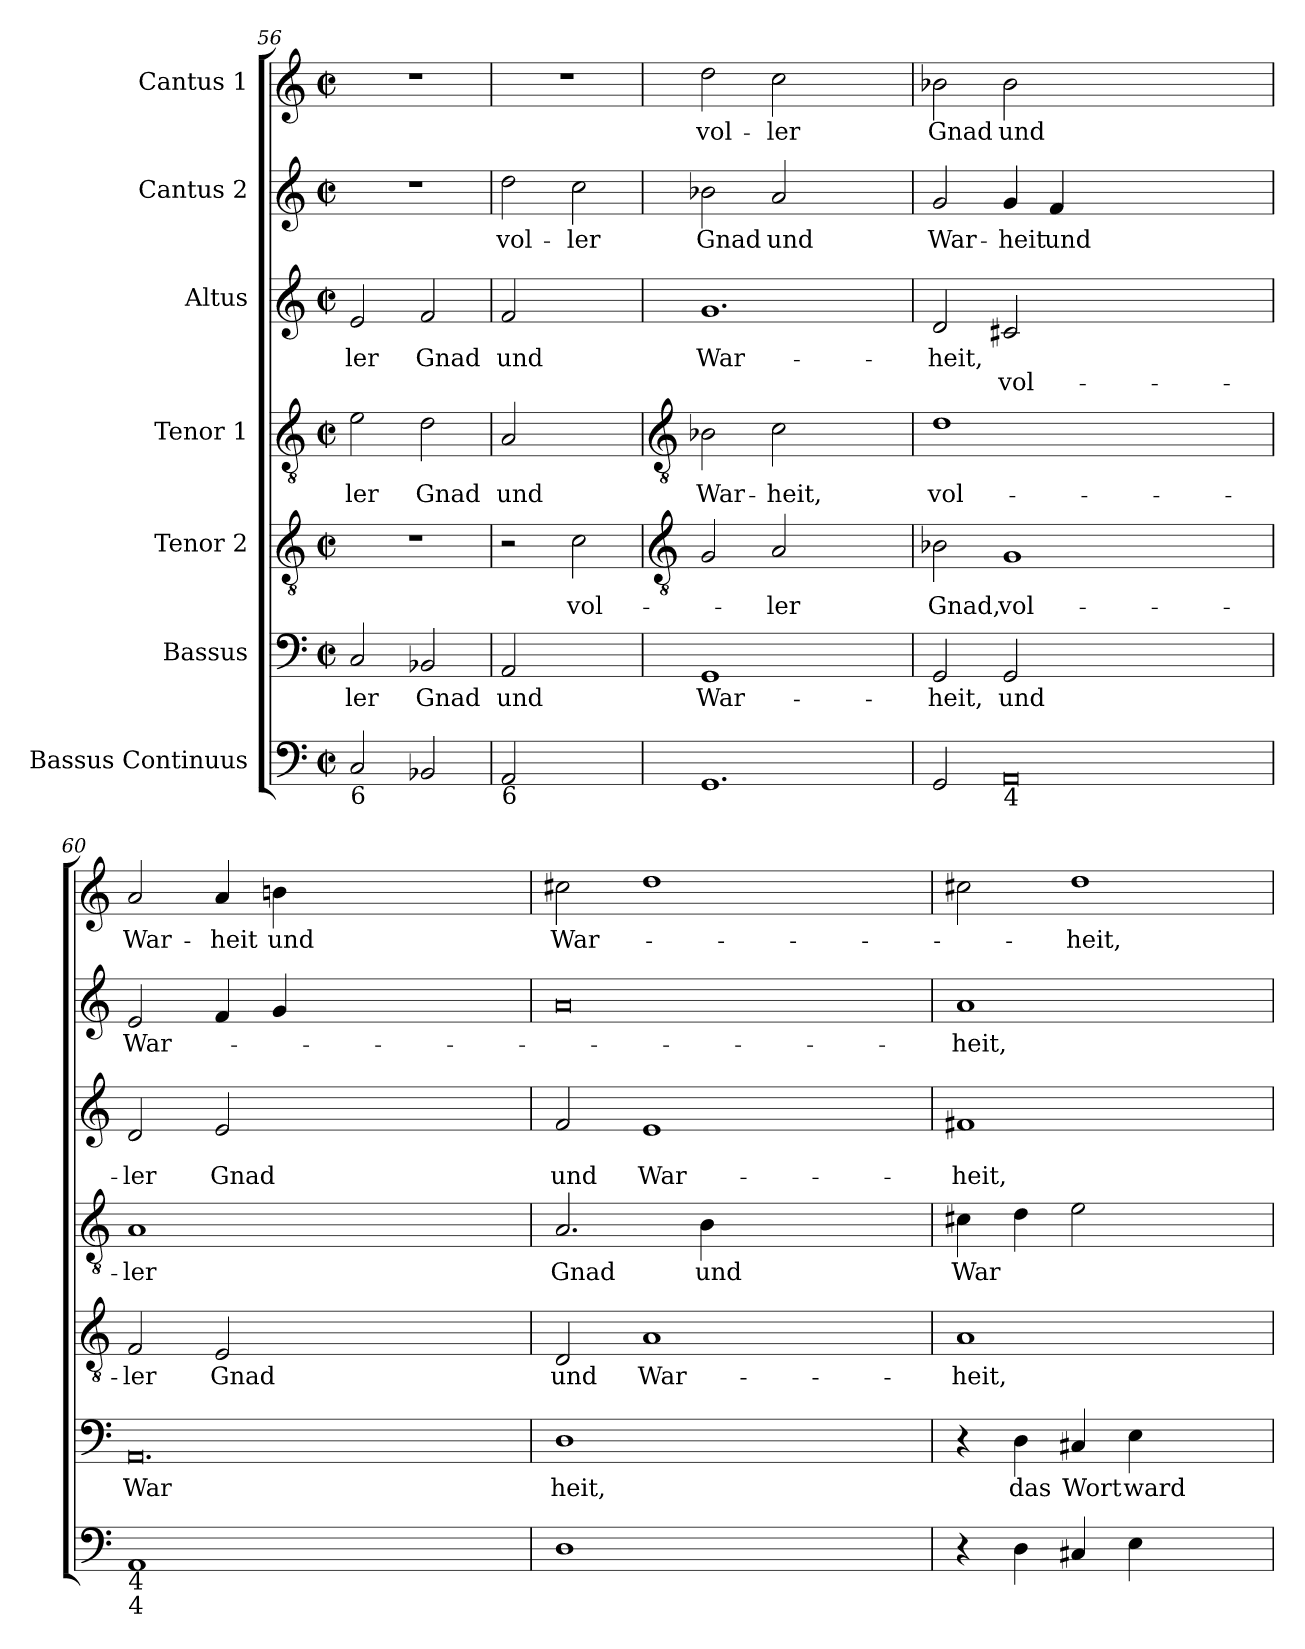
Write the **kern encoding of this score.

**kern	**kern	**text	**kern	**text	**kern	**text	**kern	**text	**text	**kern	**text	**kern	**text
*part7	*part6	*part6	*part5	*part5	*part4	*part4	*part3	*part3	*part3	*part2	*part2	*part1	*part1
*staff7	*staff6	*staff6	*staff5	*staff5	*staff4	*staff4	*staff3	*staff3	*staff3	*staff2	*staff2	*staff1	*staff1
*I"Bassus Continuus	*I"Bassus	*	*I"Tenor 2	*	*I"Tenor 1	*	*I"Altus	*	*	*I"Cantus 2	*	*I"Cantus 1	*
*clefF4	*clefF4	*	*clefGv2	*	*clefGv2	*	*clefG2	*	*	*clefG2	*	*clefG2	*
*k[]	*k[]	*	*k[]	*	*k[]	*	*k[]	*	*	*k[]	*	*k[]	*
*C:	*C:	*	*C:	*	*C:	*	*C:	*	*	*C:	*	*C:	*
*M2/2	*M2/2	*	*M2/2	*	*M2/2	*	*M2/2	*	*	*M2/2	*	*M2/2	*
*met(c|)	*met(c|)	*	*met(c|)	*	*met(c|)	*	*met(c|)	*	*	*met(c|)	*	*met(c|)	*
=56	=56	=56	=56	=56	=56	=56	=56	=56	=56	=56	=56	=56	=56
!LO:TX:b:t=6	!	!	!	!	!	!	!	!	!	!	!	!	!
!	!	!LO:LY:b	!	!	!	!LO:LY:b	!	!LO:LY:b	!	!	!	!	!
2C	2C	-ler	1r	.	2e	-ler	2e	-ler	.	1r	.	1r	.
!	!	!LO:LY:b	!	!	!	!LO:LY:b	!	!LO:LY:b	!	!	!	!	!
2BB-X	2BB-X	Gnad	.	.	2d	Gnad	2f	Gnad	.	.	.	.	.
=57	=57	=57	=57	=57	=57	=57	=57	=57	=57	=57	=57	=57	=57
!LO:TX:b:t=6	!	!	!	!	!	!	!	!	!	!	!	!	!
!	!	!LO:LY:b	!	!	!	!LO:LY:b	!	!LO:LY:b	!	!	!LO:LY:b	!	!
2AA	2AA	und	2r	.	2A	und	2f	und	.	2dd	vol-	1r	.
!	!	!	!	!LO:LY:b	!	!	!	!	!	!	!LO:LY:b	!	!
2ryy	2ryy	.	2c	vol-	2ryy	.	2ryy	.	.	2cc	-ler	.	.
!!LO:LB:g=z
=58	=58	=58	=58	=58	=58	=58	=58	=58	=58	=58	=58	=58	=58
*	*	*	*clefGv2	*	*clefGv2	*	*	*	*	*	*	*	*
!	!	!LO:LY:b	!	!	!	!LO:LY:b	!	!LO:LY:b	!	!	!LO:LY:b	!	!LO:LY:b
*	*^	*	*	*	*	*	*	*	*	*	*	*	*
1.GG	1GG	1ryy	War-	2G	.	2B-X	War-	1.g	War-	.	2b-X	Gnad	2dd	vol-
!	!	!	!	!	!LO:LY:b	!	!LO:LY:b	!	!	!	!	!LO:LY:b	!	!LO:LY:b
.	.	.	.	2A	-ler	2c	-heit,	.	.	.	2a	und	2cc	-ler
.	2ryy	2ryy	.	2ryy	.	2ryy	.	.	.	.	2ryy	.	2ryy	.
=59A	=59A	=59A	=59A	=59A	=59A	=59A	=59A	=59A	=59A	=59A	=59A	=59A	=59A	=59A
!	!	!	!LO:LY:b	!	!LO:LY:b	!	!LO:LY:b	!	!LO:LY:b	!	!	!LO:LY:b	!	!LO:LY:b
2GG	2GG	1ryy	-heit,	2B-X	Gnad,	1d	vol-	2d	-heit,	.	2g	War-	2b-X	Gnad
!LO:TX:b:t=4	!	!	!	!	!	!	!	!	!	!	!	!	!	!
!	!	!	!LO:LY:b	!	!LO:LY:b	!	!	!	!	!LO:LY:b	!	!LO:LY:b	!	!LO:LY:b
0AA	2GG	.	und	1G	vol-	.	.	2c#X	.	vol-	4g	-heit	2b-	und
!	!	!	!	!	!	!	!	!	!	!	!	!LO:LY:b	!	!
.	.	.	.	.	.	.	.	.	.	.	4f	und	.	.
.	1.ryy	1.ryy	.	.	.	1.ryy	.	1.ryy	.	.	1.ryy	.	1.ryy	.
.	.	.	.	1ryy	.	.	.	.	.	.	.	.	.	.
=60A	=60A	=60A	=60A	=60A	=60A	=60A	=60A	=60A	=60A	=60A	=60A	=60A	=60A	=60A
!LO:TX:b:t=4	!	!	!	!	!	!	!	!	!	!	!	!	!	!
!LO:TX:b:t=4	!	!	!	!	!	!	!	!	!	!	!	!	!	!
!	!	!	!LO:LY:b	!	!LO:LY:b	!	!LO:LY:b	!	!	!LO:LY:b	!	!LO:LY:b	!	!LO:LY:b
1AA	0.AA	1ryy	War	2F	-ler	1A	-ler	2d	.	-ler	2e	War-	2a	War-
!	!	!	!	!	!LO:LY:b	!	!	!	!	!LO:LY:b	!	!	!	!LO:LY:b
.	.	.	.	2E	Gnad	.	.	2e	.	Gnad	4f	.	4a	-heit
!	!	!	!	!	!	!	!	!	!	!	!	!	!	!LO:LY:b
.	.	.	.	.	.	.	.	.	.	.	4g	.	4bn	und
0ryy	.	0ryy	.	0ryy	.	0ryy	.	0ryy	.	.	0ryy	.	0ryy	.
=60B	=60B	=60B	=60B	=60B	=60B	=60B	=60B	=60B	=60B	=60B	=60B	=60B	=60B	=60B
!	!	!	!LO:LY:b	!	!LO:LY:b	!	!LO:LY:b	!	!	!LO:LY:b	!	!	!	!LO:LY:b
1D	1D	1ryy	heit,	2D	und	2.A	Gnad	2f	.	und	0a	.	2cc#X	War-
!	!	!	!	!	!LO:LY:b	!	!	!	!	!LO:LY:b	!	!	!	!
.	.	.	.	1A	War-	.	.	1e	.	War-	.	.	1dd	.
!	!	!	!	!	!	!	!LO:LY:b	!	!	!	!	!	!	!
.	.	.	.	.	.	4B	und	.	.	.	.	.	.	.
1ryy	1ryy	1ryy	.	.	.	1ryy	.	.	.	.	.	.	.	.
.	.	.	.	2ryy	.	.	.	2ryy	.	.	.	.	2ryy	.
=60C	=60C	=60C	=60C	=60C	=60C	=60C	=60C	=60C	=60C	=60C	=60C	=60C	=60C	=60C
!	!	!	!	!	!LO:LY:b	!	!LO:LY:b	!	!	!LO:LY:b	!	!LO:LY:b	!	!
4r	4r	1ryy	.	1A	-heit,	4c#X	War	1f#X	.	-heit,	1a	-heit,	2cc#X	.
!	!	!	!LO:LY:b	!	!	!	!	!	!	!	!	!	!	!
4D	4D	.	das	.	.	4d	.	.	.	.	.	.	.	.
!	!	!	!LO:LY:b	!	!	!	!	!	!	!	!	!	!	!LO:LY:b
4C#X	4C#X	.	Wort	.	.	2e	.	.	.	.	.	.	1dd	-heit,
!	!	!	!LO:LY:b	!	!	!	!	!	!	!	!	!	!	!
4E	4E	.	ward	.	.	.	.	.	.	.	.	.	.	.
2ryy	2ryy	2ryy	.	2ryy	.	2ryy	.	2ryy	.	.	2ryy	.	.	.
*	*v	*v	*	*	*	*	*	*	*	*	*	*	*	*
=	=	=	=	=	=	=	=	=	=	=	=	=	=
*-	*-	*-	*-	*-	*-	*-	*-	*-	*-	*-	*-	*-	*-
